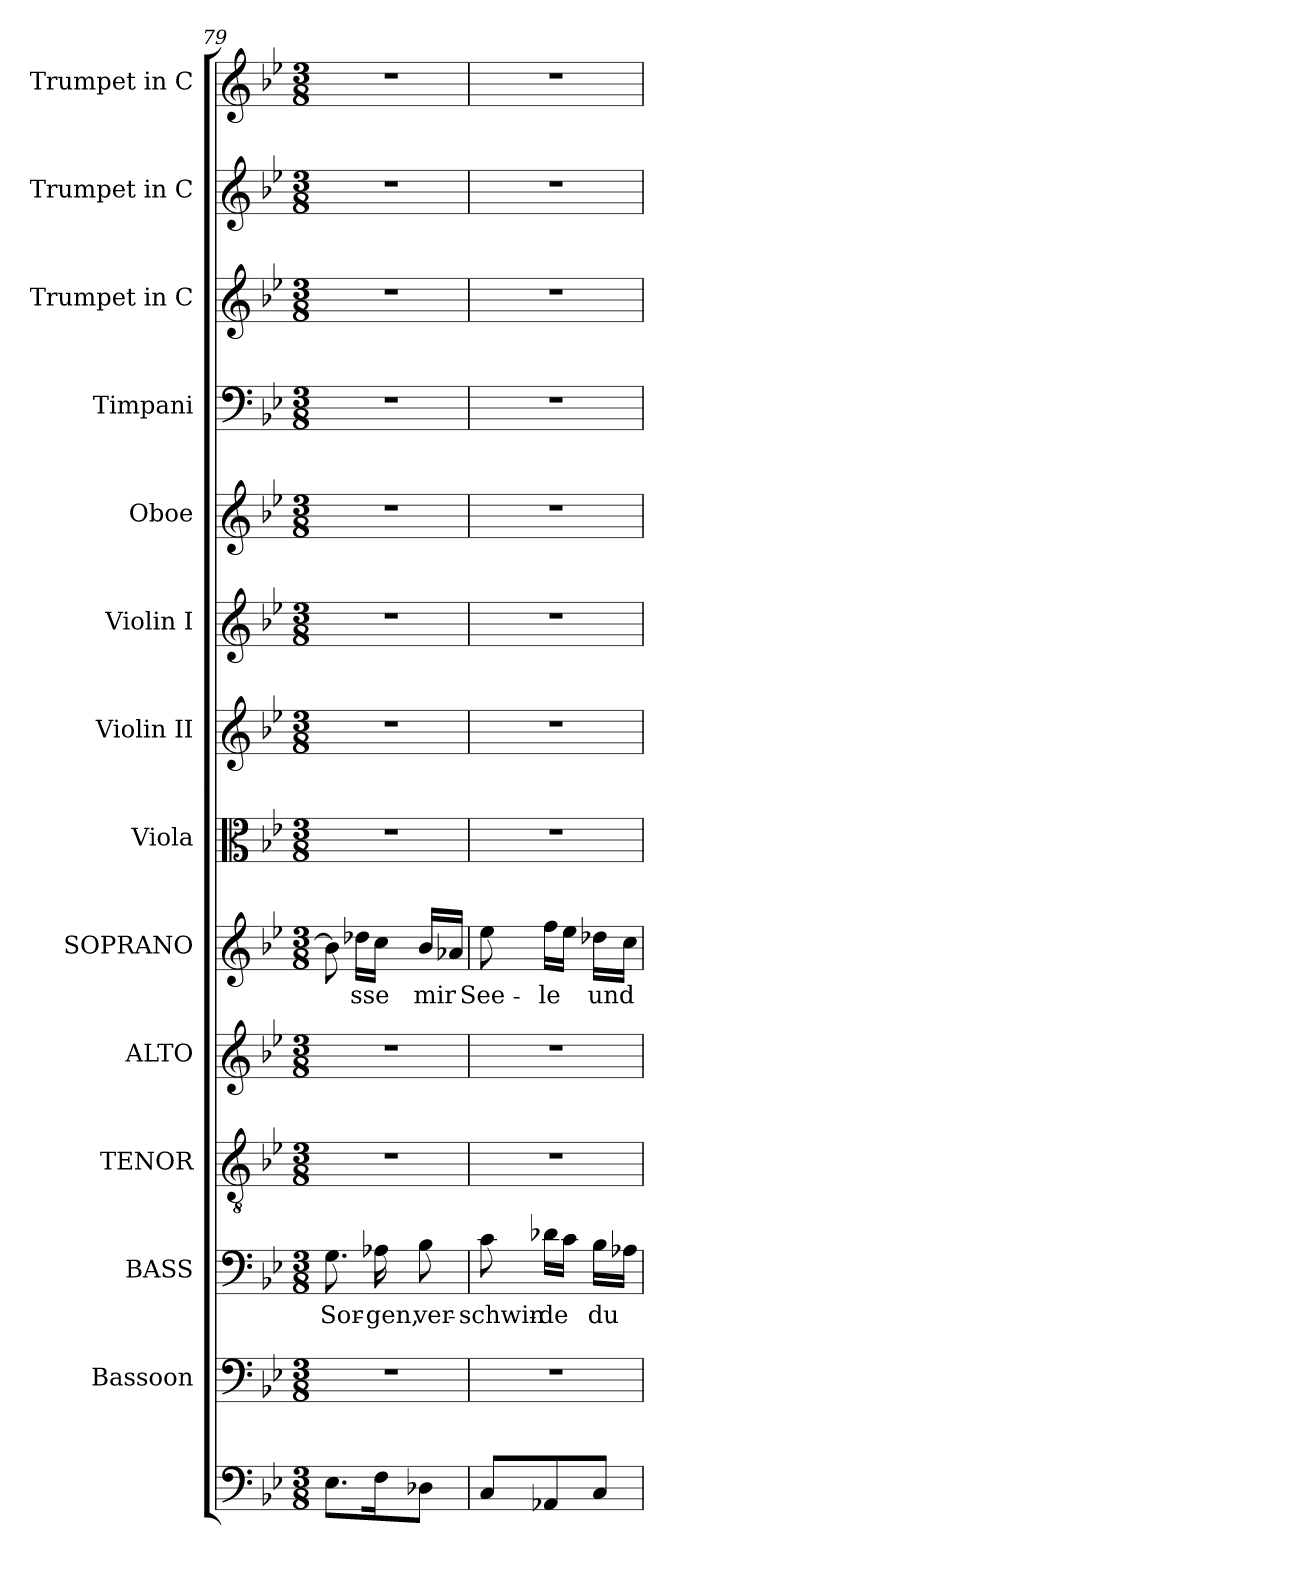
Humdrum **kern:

**kern	**kern	**kern	**text	**kern	**kern	**kern	**text	**kern	**kern	**kern	**kern	**kern	**kern	**kern	**kern
*part14	*part13	*part12	*part12	*part11	*part10	*part9	*part9	*part8	*part7	*part6	*part5	*part4	*part3	*part2	*part1
*staff14	*staff13	*staff12	*staff12	*staff11	*staff10	*staff9	*staff9	*staff8	*staff7	*staff6	*staff5	*staff4	*staff3	*staff2	*staff1
*	*I"Bassoon	*I"BASS	*	*I"TENOR	*I"ALTO	*I"SOPRANO	*	*I"Viola	*I"Violin II	*I"Violin I	*I"Oboe	*I"Timpani	*I"Trumpet in C	*I"Trumpet in C	*I"Trumpet in C
*	*	*	*	*	*I'Alto	*I'Soprano	*	*I'Viola	*I'Violin II	*I'Violin I	*I'Oboe	*I'Timp.	*	*	*
*clefF4	*clefF4	*clefF4	*	*clefGv2	*clefG2	*clefG2	*	*clefC3	*clefG2	*clefG2	*clefG2	*clefF4	*clefG2	*clefG2	*clefG2
*	*	*	*	*ITrd7c12	*	*	*	*	*	*	*	*	*	*	*
*k[b-e-]	*k[b-e-]	*k[b-e-]	*	*k[b-e-]	*k[b-e-]	*k[b-e-]	*	*k[b-e-]	*k[b-e-]	*k[b-e-]	*k[b-e-]	*k[b-e-]	*k[b-e-]	*k[b-e-]	*k[b-e-]
*B-:	*B-:	*B-:	*	*B-:	*B-:	*B-:	*	*B-:	*B-:	*B-:	*B-:	*B-:	*B-:	*B-:	*B-:
*M3/8	*M3/8	*M3/8	*	*M3/8	*M3/8	*M3/8	*	*M3/8	*M3/8	*M3/8	*M3/8	*M3/8	*M3/8	*M3/8	*M3/8
=79	=79	=79	=79	=79	=79	=79	=79	=79	=79	=79	=79	=79	=79	=79	=79
!	!LO:N:vis=1	!	!	!	!	!	!	!	!	!	!	!	!	!	!
!	!	!	!LO:LY:b:color=#000000	!LO:N:vis=1	!LO:N:vis=1	!	!	!LO:N:vis=1	!LO:N:vis=1	!LO:N:vis=1	!LO:N:vis=1	!LO:N:vis=1	!LO:N:vis=1	!LO:N:vis=1	!LO:N:vis=1
8.E-i\L	4.r	8.Gi\	Sor-	4.r	4.r	8b-i\]	.	4.r	4.r	4.r	4.r	4.r	4.r	4.r	4.r
!	!	!	!	!	!	!	!LO:LY:b:color=#000000	!	!	!	!	!	!	!	!
.	.	.	.	.	.	16dd-Xi\LL	-sse	.	.	.	.	.	.	.	.
!	!	!	!LO:LY:b:color=#000000	!	!	!	!	!	!	!	!	!	!	!	!
16Fi\k	.	16A-Xi\	-gen,	.	.	16cci\JJ	.	.	.	.	.	.	.	.	.
!	!	!	!LO:LY:b:color=#000000	!	!	!	!	!	!	!	!	!	!	!	!
!	!	!	!	!	!	!	!LO:LY:b:color=#000000	!	!	!	!	!	!	!	!
8D-Xi\J	.	8B-i\	ver-	.	.	16b-i/LL	mir	.	.	.	.	.	.	.	.
.	.	.	.	.	.	16a-Xi/JJ	.	.	.	.	.	.	.	.	.
=80	=80	=80	=80	=80	=80	=80	=80	=80	=80	=80	=80	=80	=80	=80	=80
!	!LO:N:vis=1	!	!	!	!	!	!	!	!	!	!	!	!	!	!
!	!	!	!LO:LY:b:color=#000000	!LO:N:vis=1	!LO:N:vis=1	!	!	!	!	!	!	!	!	!	!
!	!	!	!	!	!	!	!LO:LY:b:color=#000000	!LO:N:vis=1	!LO:N:vis=1	!LO:N:vis=1	!LO:N:vis=1	!LO:N:vis=1	!LO:N:vis=1	!LO:N:vis=1	!LO:N:vis=1
8Ci/L	4.r	8ci\	-schwin-	4.r	4.r	8ee-i\	See-	4.r	4.r	4.r	4.r	4.r	4.r	4.r	4.r
!	!	!	!LO:LY:b:color=#000000	!	!	!	!	!	!	!	!	!	!	!	!
!	!	!	!	!	!	!	!LO:LY:b:color=#000000	!	!	!	!	!	!	!	!
8AA-Xi/	.	16d-Xi\LL	-de	.	.	16ffi\LL	-le	.	.	.	.	.	.	.	.
.	.	16ci\JJ	.	.	.	16ee-i\JJ	.	.	.	.	.	.	.	.	.
!	!	!	!LO:LY:b:color=#000000	!	!	!	!	!	!	!	!	!	!	!	!
!	!	!	!	!	!	!	!LO:LY:b:color=#000000	!	!	!	!	!	!	!	!
8Ci/J	.	16B-i\LL	du	.	.	16dd-Xi\LL	und	.	.	.	.	.	.	.	.
.	.	16A-Xi\JJ	.	.	.	16cci\JJ	.	.	.	.	.	.	.	.	.
=	=	=	=	=	=	=	=	=	=	=	=	=	=	=	=
*-	*-	*-	*-	*-	*-	*-	*-	*-	*-	*-	*-	*-	*-	*-	*-
